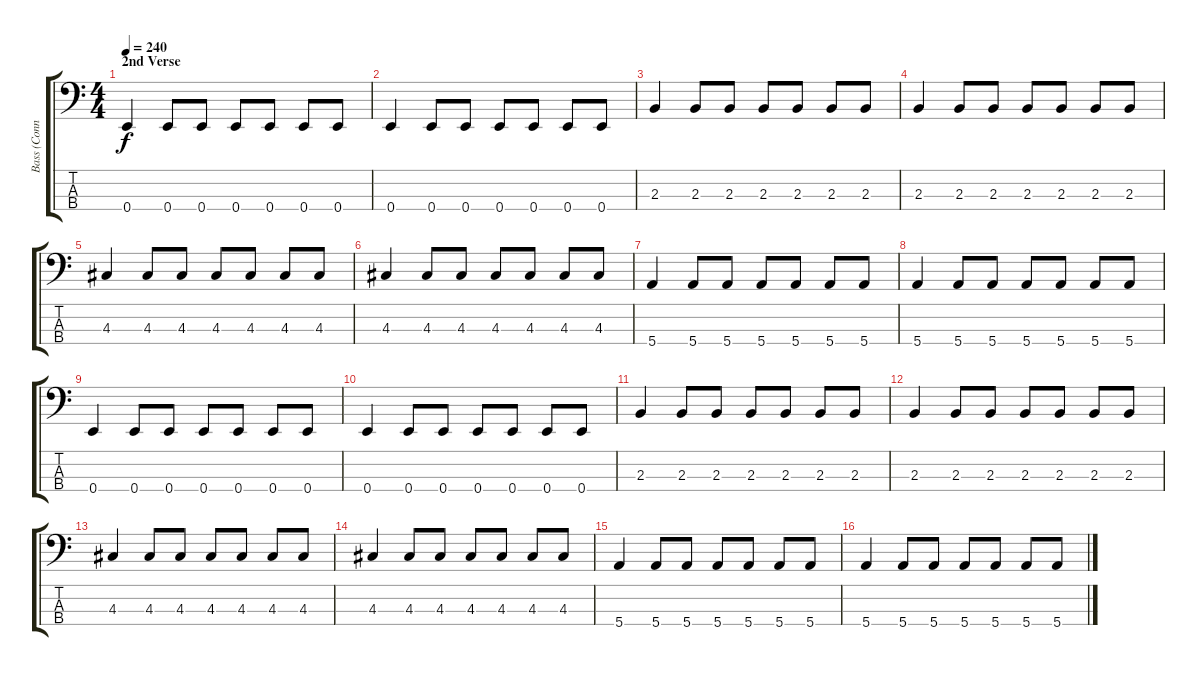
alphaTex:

\track ("Bass (Connor)" "Bass (Conn") {instrument electricbasspick}
\staff {score tabs}
\tuning (G2 D2 A1 E1) {hide}
\ts (4 4)
\section ("" "2nd Verse")
\tempo 240
\clef f4
\ks c
0.4.4{dy f} 0.4.8 0.4.8 0.4.8 0.4.8 0.4.8 0.4.8 |
0.4.4 0.4.8 0.4.8 0.4.8 0.4.8 0.4.8 0.4.8 |
2.3.4 2.3.8 2.3.8 2.3.8 2.3.8 2.3.8 2.3.8 |
2.3.4 2.3.8 2.3.8 2.3.8 2.3.8 2.3.8 2.3.8 |
4.3.4 4.3.8 4.3.8 4.3.8 4.3.8 4.3.8 4.3.8 |
4.3.4 4.3.8 4.3.8 4.3.8 4.3.8 4.3.8 4.3.8 |
5.4.4 5.4.8 5.4.8 5.4.8 5.4.8 5.4.8 5.4.8 |
5.4.4 5.4.8 5.4.8 5.4.8 5.4.8 5.4.8 5.4.8 |
0.4.4 0.4.8 0.4.8 0.4.8 0.4.8 0.4.8 0.4.8 |
0.4.4 0.4.8 0.4.8 0.4.8 0.4.8 0.4.8 0.4.8 |
2.3.4 2.3.8 2.3.8 2.3.8 2.3.8 2.3.8 2.3.8 |
2.3.4 2.3.8 2.3.8 2.3.8 2.3.8 2.3.8 2.3.8 |
4.3.4 4.3.8 4.3.8 4.3.8 4.3.8 4.3.8 4.3.8 |
4.3.4 4.3.8 4.3.8 4.3.8 4.3.8 4.3.8 4.3.8 |
5.4.4 5.4.8 5.4.8 5.4.8 5.4.8 5.4.8 5.4.8 |
5.4.4 5.4.8 5.4.8 5.4.8 5.4.8 5.4.8 5.4.8
